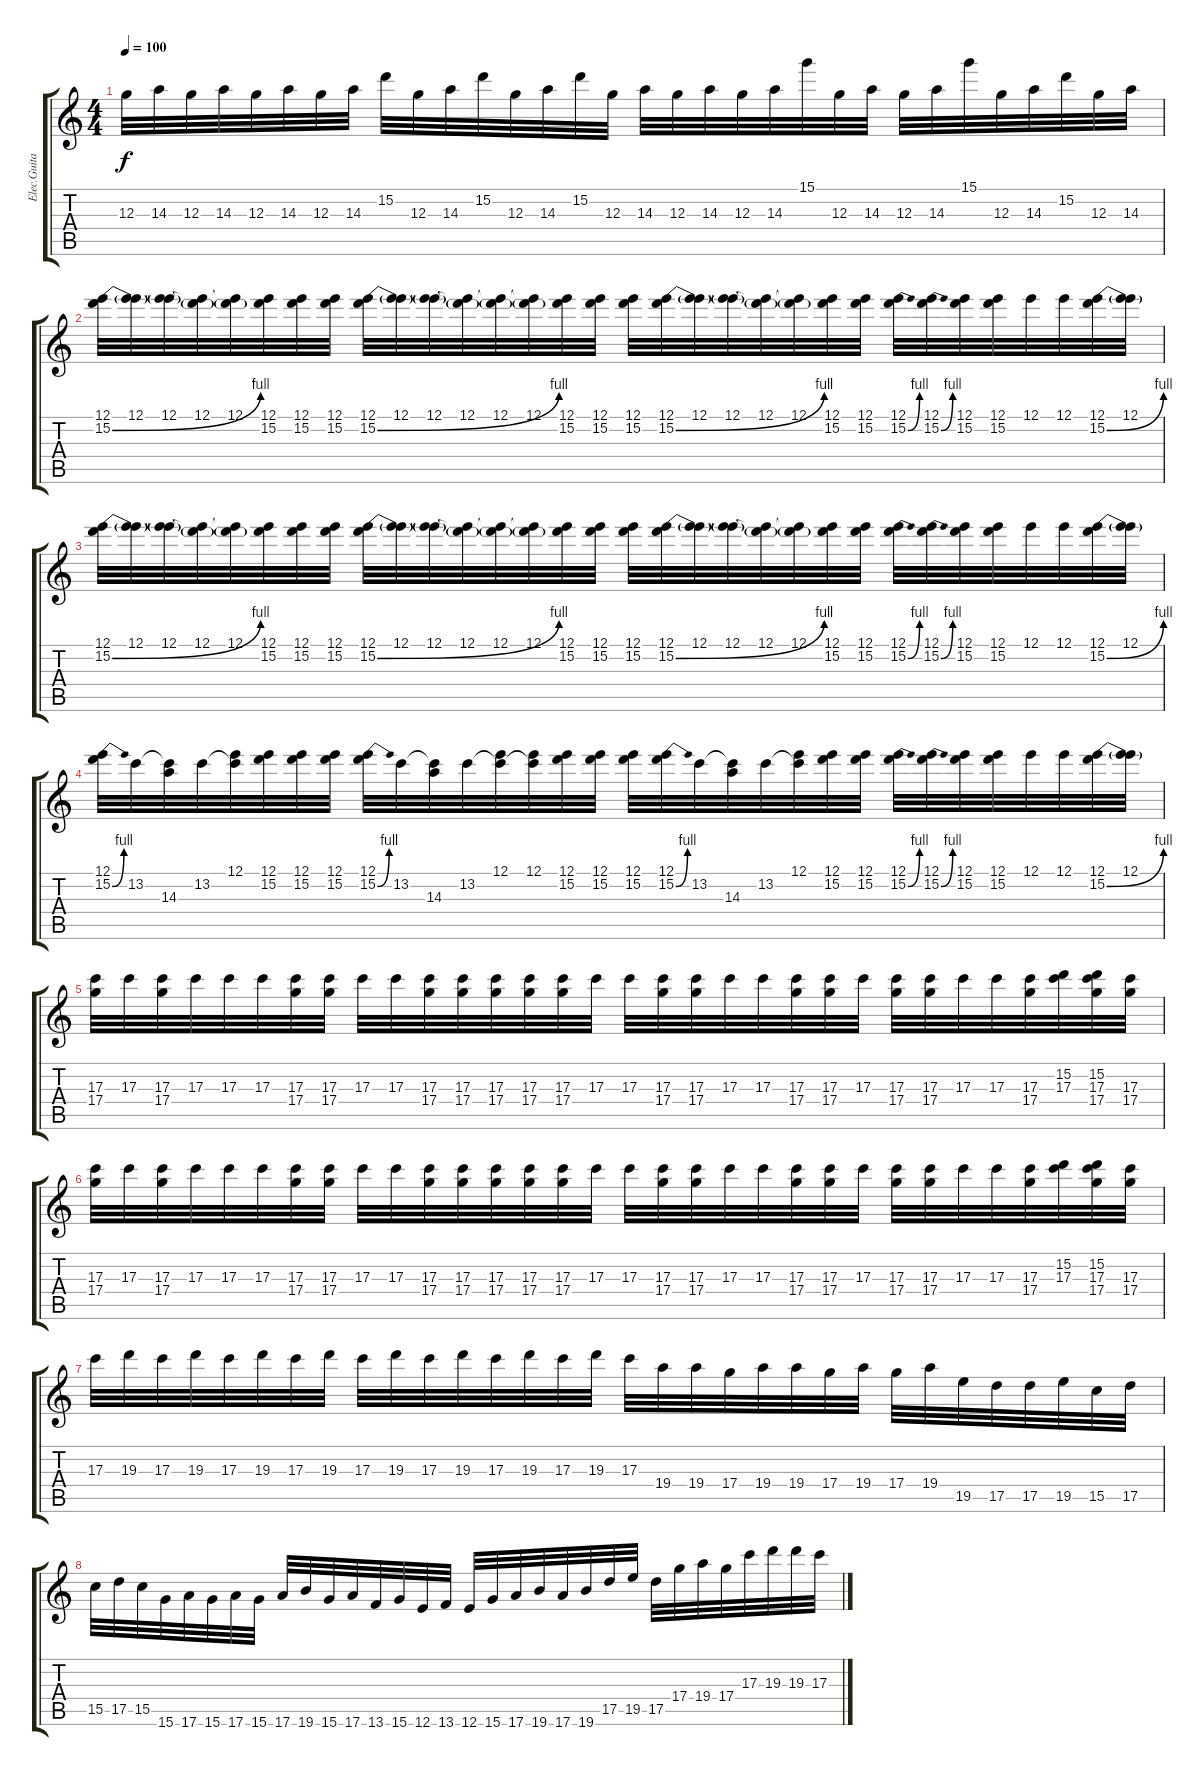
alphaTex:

\track ("Elec.Guitar - PEDRO MURTEIRA (2) Wah-Wah" "Elec.Guita") {instrument overdrivenguitar}
\staff {score tabs}
\tuning (E4 B3 G3 D3 A2 E2) {hide}
\ts (4 4)
\tempo 100
\clef g2
\ks c
12.3.32{dy f} 14.3.32 12.3.32 14.3.32 12.3.32 14.3.32 12.3.32 14.3.32 15.2.32 12.3.32 14.3.32 15.2.32 12.3.32 14.3.32 15.2.32 12.3.32 14.3.32 12.3.32 14.3.32 12.3.32 14.3.32 15.1.32 12.3.32 14.3.32 12.3.32 14.3.32 15.1.32 12.3.32 14.3.32 15.2.32 12.3.32 14.3.32 |
(12.1 15.2{be (bend 0 0 60 4)}).32 (12.1 15.2{t}).32 (12.1 15.2{t}).32 (12.1 15.2{t}).32 (12.1 15.2{t}).32 (12.1 15.2).32 (12.1 15.2).32 (12.1 15.2).32 (12.1 15.2{be (bend 0 0 60 4)}).32 (12.1 15.2{t}).32 (12.1 15.2{t}).32 (12.1 15.2{t}).32 (12.1 15.2{t}).32 (12.1 15.2{t}).32 (12.1 15.2).32 (12.1 15.2).32 (12.1 15.2).32 (12.1 15.2{be (bend 0 0 60 4)}).32 (12.1 15.2{t}).32 (12.1 15.2{t}).32 (12.1 15.2{t}).32 (12.1 15.2{t}).32 (12.1 15.2).32 (12.1 15.2).32 (12.1 15.2{be (bend 0 0 60 4)}).32 (12.1 15.2{be (bend 0 0 60 4)}).32 (12.1 15.2).32 (12.1 15.2).32 12.1.32 12.1.32 (12.1 15.2{be (bend 0 0 60 4)}).32 (12.1 15.2{t}).32 |
(12.1 15.2{be (bend 0 0 60 4)}).32 (12.1 15.2{t}).32 (12.1 15.2{t}).32 (12.1 15.2{t}).32 (12.1 15.2{t}).32 (12.1 15.2).32 (12.1 15.2).32 (12.1 15.2).32 (12.1 15.2{be (bend 0 0 60 4)}).32 (12.1 15.2{t}).32 (12.1 15.2{t}).32 (12.1 15.2{t}).32 (12.1 15.2{t}).32 (12.1 15.2{t}).32 (12.1 15.2).32 (12.1 15.2).32 (12.1 15.2).32 (12.1 15.2{be (bend 0 0 60 4)}).32 (12.1 15.2{t}).32 (12.1 15.2{t}).32 (12.1 15.2{t}).32 (12.1 15.2{t}).32 (12.1 15.2).32 (12.1 15.2).32 (12.1 15.2{be (bend 0 0 60 4)}).32 (12.1 15.2{be (bend 0 0 60 4)}).32 (12.1 15.2).32 (12.1 15.2).32 12.1.32 12.1.32 (12.1 15.2{be (bend 0 0 60 4)}).32 (12.1 15.2{t}).32 |
(12.1 15.2{be (bend 0 0 60 4)}).32 13.2.32 (13.2{t} 14.3).32 13.2.32 (12.1 13.2{t}).32 (12.1 15.2).32 (12.1 15.2).32 (12.1 15.2).32 (12.1 15.2{be (bend 0 0 60 4)}).32 13.2.32 (13.2{t} 14.3).32 13.2.32 (12.1 13.2{t}).32 (12.1 13.2{t}).32 (12.1 15.2).32 (12.1 15.2).32 (12.1 15.2).32 (12.1 15.2{be (bend 0 0 60 4)}).32 13.2.32 (13.2{t} 14.3).32 13.2.32 (12.1 13.2{t}).32 (12.1 15.2).32 (12.1 15.2).32 (12.1 15.2{be (bend 0 0 60 4)}).32 (12.1 15.2{be (bend 0 0 60 4)}).32 (12.1 15.2).32 (12.1 15.2).32 12.1.32 12.1.32 (12.1 15.2{be (bend 0 0 60 4)}).32 (12.1 15.2{t}).32 |
(17.3 17.4).32 17.3.32 (17.3 17.4).32 17.3.32 17.3.32 17.3.32 (17.3 17.4).32 (17.3 17.4).32 17.3.32 17.3.32 (17.3 17.4).32 (17.3 17.4).32 (17.3 17.4).32 (17.3 17.4).32 (17.3 17.4).32 17.3.32 17.3.32 (17.3 17.4).32 (17.3 17.4).32 17.3.32 17.3.32 (17.3 17.4).32 (17.3 17.4).32 17.3.32 (17.3 17.4).32 (17.3 17.4).32 17.3.32 17.3.32 (17.3 17.4).32 (15.2 17.3).32 (15.2 17.3 17.4).32 (17.3 17.4).32 |
(17.3 17.4).32 17.3.32 (17.3 17.4).32 17.3.32 17.3.32 17.3.32 (17.3 17.4).32 (17.3 17.4).32 17.3.32 17.3.32 (17.3 17.4).32 (17.3 17.4).32 (17.3 17.4).32 (17.3 17.4).32 (17.3 17.4).32 17.3.32 17.3.32 (17.3 17.4).32 (17.3 17.4).32 17.3.32 17.3.32 (17.3 17.4).32 (17.3 17.4).32 17.3.32 (17.3 17.4).32 (17.3 17.4).32 17.3.32 17.3.32 (17.3 17.4).32 (15.2 17.3).32 (15.2 17.3 17.4).32 (17.3 17.4).32 |
17.3.32{volume 0} 19.3.32 17.3.32 19.3.32 17.3.32 19.3.32 17.3.32 19.3.32 17.3.32 19.3.32 17.3.32 19.3.32 17.3.32 19.3.32 17.3.32 19.3.32 17.3.32 19.4.32 19.4.32 17.4.32 19.4.32 19.4.32 17.4.32 19.4.32 17.4.32 19.4.32 19.5.32 17.5.32 17.5.32 19.5.32 15.5.32 17.5.32 |
15.5.32 17.5.32 15.5.32 15.6.32 17.6.32 15.6.32 17.6.32 15.6.32 17.6.32 19.6.32 15.6.32 17.6.32 13.6.32 15.6.32 12.6.32 13.6.32 12.6.32 15.6.32 17.6.32 19.6.32 17.6.32 19.6.32 17.5.32 19.5.32 17.5.32 17.4.32 19.4.32 17.4.32 17.3.32 19.3.32 19.3.32 17.3.32
